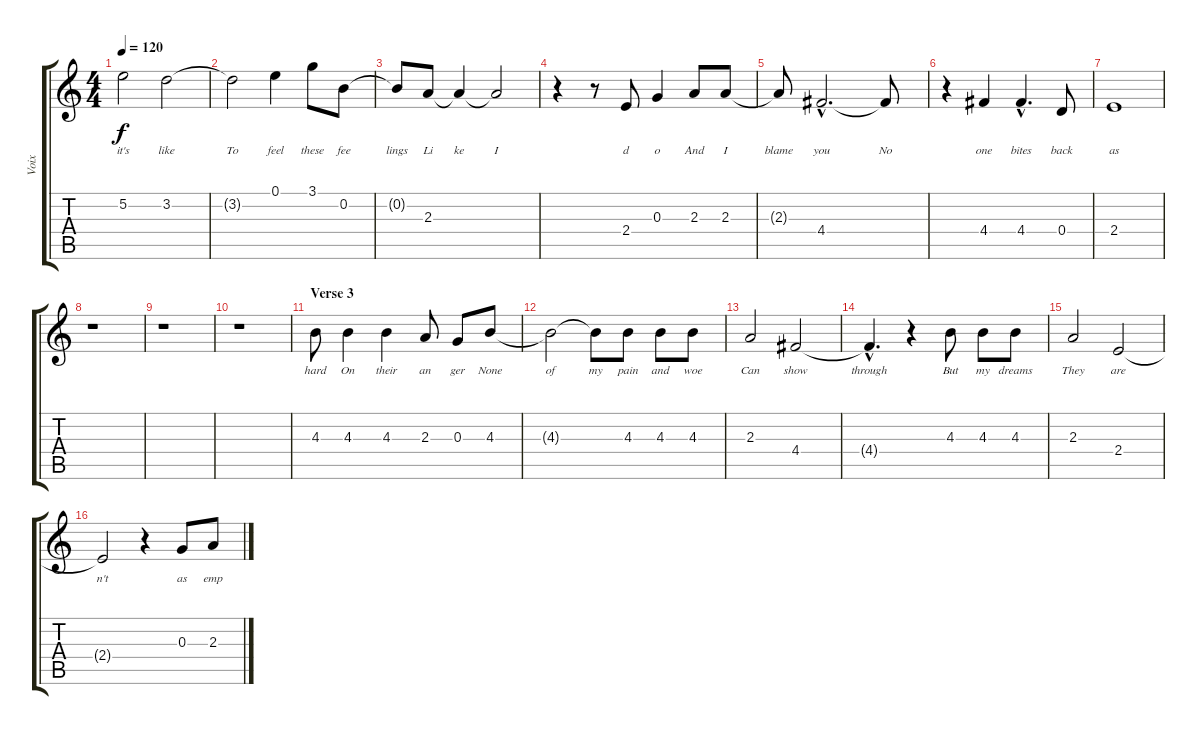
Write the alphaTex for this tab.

\track ("Voix" "Voix") {instrument contrabass}
\staff {score tabs}
\tuning (E4 B3 G3 D3 A2 E2) {hide}
\ts (4 4)
\tempo 120
\clef g2
\ks c
5.2.2{lyrics (0 "it's") lyrics (1 "") lyrics (2 "") lyrics (3 "") lyrics (4 "") dy f} 3.2.2{lyrics (0 "like") lyrics (1 "") lyrics (2 "") lyrics (3 "") lyrics (4 "")} |
3.2{t}.2{lyrics (0 "To") lyrics (1 "") lyrics (2 "") lyrics (3 "") lyrics (4 "")} 0.1.4{lyrics (0 "feel") lyrics (1 "") lyrics (2 "") lyrics (3 "") lyrics (4 "")} 3.1.8{lyrics (0 "these") lyrics (1 "") lyrics (2 "") lyrics (3 "") lyrics (4 "")} 0.2.8{lyrics (0 "fee") lyrics (1 "") lyrics (2 "") lyrics (3 "") lyrics (4 "")} |
0.2{t}.8{lyrics (0 "lings") lyrics (1 "") lyrics (2 "") lyrics (3 "") lyrics (4 "")} 2.3.8{lyrics (0 "Li") lyrics (1 "") lyrics (2 "") lyrics (3 "") lyrics (4 "")} 2.3{t}.4{lyrics (0 "ke") lyrics (1 "") lyrics (2 "") lyrics (3 "") lyrics (4 "")} 2.3{t}.2{lyrics (0 "I") lyrics (1 "") lyrics (2 "") lyrics (3 "") lyrics (4 "")} |
r.4 r.8 2.4.8{lyrics (0 "d") lyrics (1 "") lyrics (2 "") lyrics (3 "") lyrics (4 "")} 0.3.4{lyrics (0 "o") lyrics (1 "") lyrics (2 "") lyrics (3 "") lyrics (4 "")} 2.3.8{lyrics (0 "And") lyrics (1 "") lyrics (2 "") lyrics (3 "") lyrics (4 "")} 2.3.8{lyrics (0 "I") lyrics (1 "") lyrics (2 "") lyrics (3 "") lyrics (4 "")} |
2.3{t}.8{lyrics (0 "blame") lyrics (1 "") lyrics (2 "") lyrics (3 "") lyrics (4 "")} 4.4{hac}.2{d lyrics (0 "you") lyrics (1 "") lyrics (2 "") lyrics (3 "") lyrics (4 "")} 4.4{t}.8{lyrics (0 "No") lyrics (1 "") lyrics (2 "") lyrics (3 "") lyrics (4 "")} |
r.4 4.4.4{lyrics (0 "one") lyrics (1 "") lyrics (2 "") lyrics (3 "") lyrics (4 "")} 4.4{hac}.4{d lyrics (0 "bites") lyrics (1 "") lyrics (2 "") lyrics (3 "") lyrics (4 "")} 0.4.8{lyrics (0 "back") lyrics (1 "") lyrics (2 "") lyrics (3 "") lyrics (4 "")} |
2.4.1{lyrics (0 "as") lyrics (1 "") lyrics (2 "") lyrics (3 "") lyrics (4 "")} |
r.1 |
r.1 |
r.1 |
\section ("" "Verse 3")
4.3.8{lyrics (0 "hard") lyrics (1 "") lyrics (2 "") lyrics (3 "") lyrics (4 "")} 4.3.4{lyrics (0 "On") lyrics (1 "") lyrics (2 "") lyrics (3 "") lyrics (4 "")} 4.3.4{lyrics (0 "their") lyrics (1 "") lyrics (2 "") lyrics (3 "") lyrics (4 "")} 2.3.8{lyrics (0 "an") lyrics (1 "") lyrics (2 "") lyrics (3 "") lyrics (4 "")} 0.3.8{lyrics (0 "ger") lyrics (1 "") lyrics (2 "") lyrics (3 "") lyrics (4 "")} 4.3.8{lyrics (0 "None") lyrics (1 "") lyrics (2 "") lyrics (3 "") lyrics (4 "")} |
4.3{t}.2{lyrics (0 "of") lyrics (1 "") lyrics (2 "") lyrics (3 "") lyrics (4 "")} 4.3{t}.8{lyrics (0 "my") lyrics (1 "") lyrics (2 "") lyrics (3 "") lyrics (4 "")} 4.3.8{lyrics (0 "pain") lyrics (1 "") lyrics (2 "") lyrics (3 "") lyrics (4 "")} 4.3.8{lyrics (0 "and") lyrics (1 "") lyrics (2 "") lyrics (3 "") lyrics (4 "")} 4.3.8{lyrics (0 "woe") lyrics (1 "") lyrics (2 "") lyrics (3 "") lyrics (4 "")} |
2.3.2{lyrics (0 "Can") lyrics (1 "") lyrics (2 "") lyrics (3 "") lyrics (4 "")} 4.4.2{lyrics (0 "show") lyrics (1 "") lyrics (2 "") lyrics (3 "") lyrics (4 "")} |
4.4{hac t}.4{d lyrics (0 "through") lyrics (1 "") lyrics (2 "") lyrics (3 "") lyrics (4 "")} r.4 4.3.8{lyrics (0 "But") lyrics (1 "") lyrics (2 "") lyrics (3 "") lyrics (4 "")} 4.3.8{lyrics (0 "my") lyrics (1 "") lyrics (2 "") lyrics (3 "") lyrics (4 "")} 4.3.8{lyrics (0 "dreams") lyrics (1 "") lyrics (2 "") lyrics (3 "") lyrics (4 "")} |
2.3.2{lyrics (0 "They") lyrics (1 "") lyrics (2 "") lyrics (3 "") lyrics (4 "")} 2.4.2{lyrics (0 "are") lyrics (1 "") lyrics (2 "") lyrics (3 "") lyrics (4 "")} |
2.4{t}.2{lyrics (0 "n't") lyrics (1 "") lyrics (2 "") lyrics (3 "") lyrics (4 "")} r.4 0.3.8{lyrics (0 "as") lyrics (1 "") lyrics (2 "") lyrics (3 "") lyrics (4 "")} 2.3.8{lyrics (0 "emp") lyrics (1 "") lyrics (2 "") lyrics (3 "") lyrics (4 "")}
